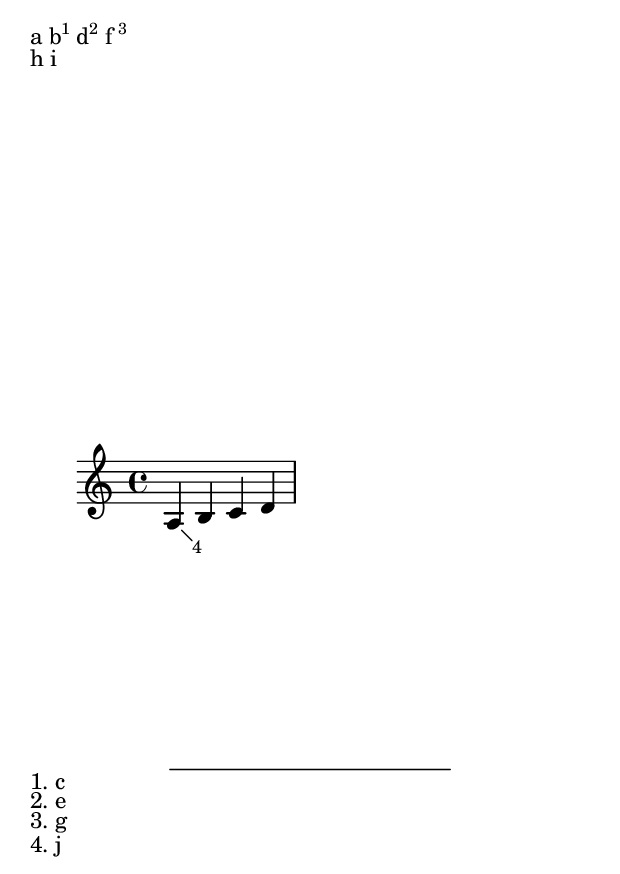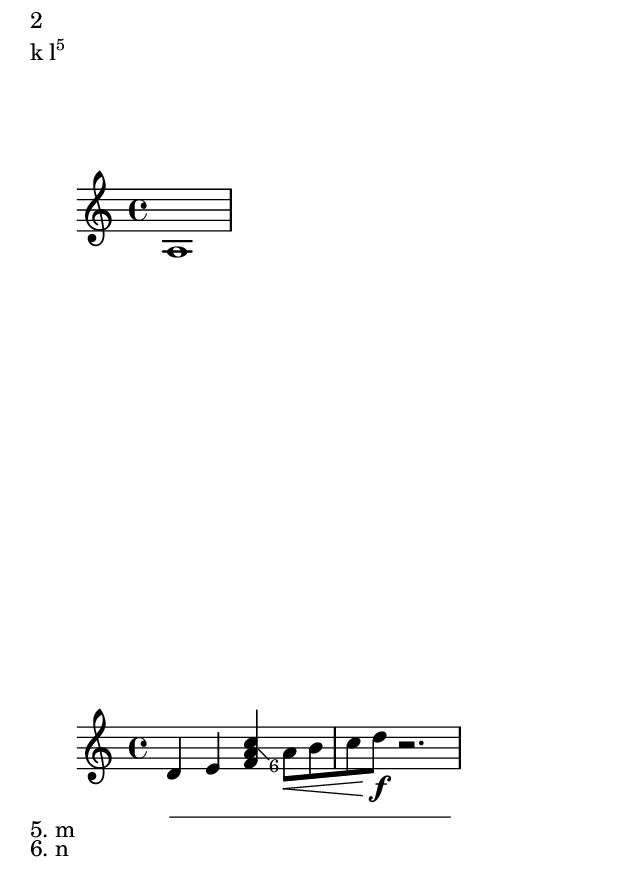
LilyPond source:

\version "2.15.39"
\header {
  texidoc = "Lilypond does footnotes."
}

#(set-default-paper-size "a6")
\book {

\markup {
  a \footnote \concat { b \super 1 } "1. c"
  \footnote \concat { d \super 2 } "2. e"
  \footnote \line { f \super 3 } "3. g"
}

\markup { h i }

\relative c' {
<>\footnote \markup { \tiny 4 } #'(1 . -1) #'NoteHead \markup { 4. j }
a b c d }

\pageBreak

\markup { k \footnote \concat { l \super 5 } \line { 5. m }  }

\relative c' { a1 }

\relative c' {
  d4 e
  < f  a\footnote \markup { \tiny 6 } #'(1 . -1) \markup { 6. n } c >
  <>\footnote \markup { \tiny 7 } #'(1 . 1) #'Beam \markup { 7. o }
  <>\footnote \markup { \tiny 8 } #'(1 . 1) #'Hairpin \markup { 8. p }
  a8\< [ b c d\f ] r2. |
}}
